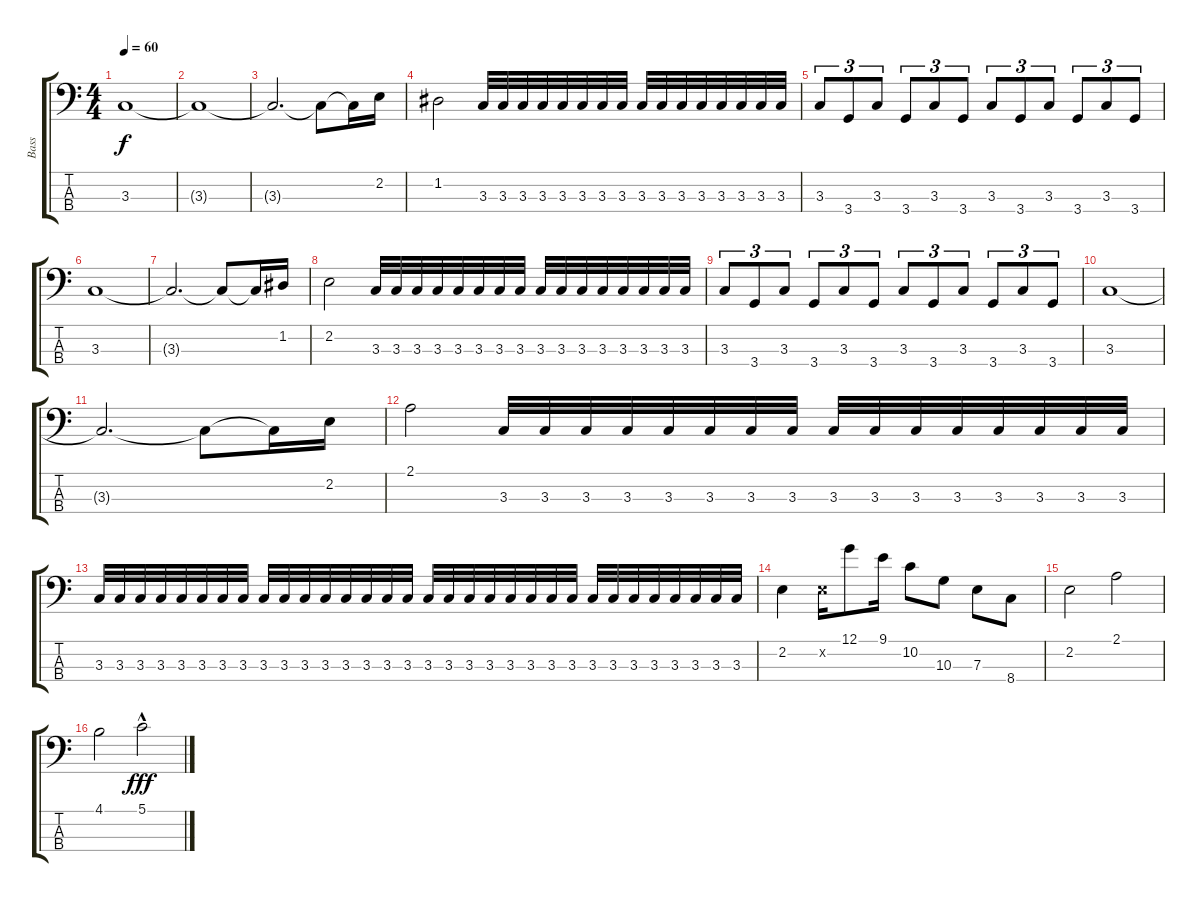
\track ("Bass" "Bass") {instrument electricbassfinger}
\staff {score tabs}
\tuning (G2 D2 A1 E1) {hide}
\ts (4 4)
\tempo 60
\clef f4
\ks c
3.3.1{dy f instrument electricbassfinger} |
3.3{t}.1 |
3.3{t}.2{d} 3.3{t}.8 3.3{t}.16 2.2.16 |
1.2.2 3.3.32 3.3.32 3.3.32 3.3.32 3.3.32 3.3.32 3.3.32 3.3.32 3.3.32 3.3.32 3.3.32 3.3.32 3.3.32 3.3.32 3.3.32 3.3.32 |
3.3.8{tu (3 2)} 3.4.8{tu (3 2)} 3.3.8{tu (3 2)} 3.4.8{tu (3 2)} 3.3.8{tu (3 2)} 3.4.8{tu (3 2)} 3.3.8{tu (3 2)} 3.4.8{tu (3 2)} 3.3.8{tu (3 2)} 3.4.8{tu (3 2)} 3.3.8{tu (3 2)} 3.4.8{tu (3 2)} |
3.3.1 |
3.3{t}.2{d} 3.3{t}.8 3.3{t}.16 1.2.16 |
2.2.2 3.3.32 3.3.32 3.3.32 3.3.32 3.3.32 3.3.32 3.3.32 3.3.32 3.3.32 3.3.32 3.3.32 3.3.32 3.3.32 3.3.32 3.3.32 3.3.32 |
3.3.8{tu (3 2)} 3.4.8{tu (3 2)} 3.3.8{tu (3 2)} 3.4.8{tu (3 2)} 3.3.8{tu (3 2)} 3.4.8{tu (3 2)} 3.3.8{tu (3 2)} 3.4.8{tu (3 2)} 3.3.8{tu (3 2)} 3.4.8{tu (3 2)} 3.3.8{tu (3 2)} 3.4.8{tu (3 2)} |
3.3.1 |
3.3{t}.2{d} 3.3{t}.8 3.3{t}.16 2.2.16 |
2.1.2 3.3.32 3.3.32 3.3.32 3.3.32 3.3.32 3.3.32 3.3.32 3.3.32 3.3.32 3.3.32 3.3.32 3.3.32 3.3.32 3.3.32 3.3.32 3.3.32 |
3.3.32 3.3.32 3.3.32 3.3.32 3.3.32 3.3.32 3.3.32 3.3.32 3.3.32 3.3.32 3.3.32 3.3.32 3.3.32 3.3.32 3.3.32 3.3.32 3.3.32 3.3.32 3.3.32 3.3.32 3.3.32 3.3.32 3.3.32 3.3.32 3.3.32 3.3.32 3.3.32 3.3.32 3.3.32 3.3.32 3.3.32 3.3.32 |
2.2.4 2.2{x}.16 12.1.8 9.1.16 10.2.8 10.3.8 7.3.8 8.4.8 |
2.2.2 2.1.2 |
4.1.2 5.1{hac}.2{dy fff}
